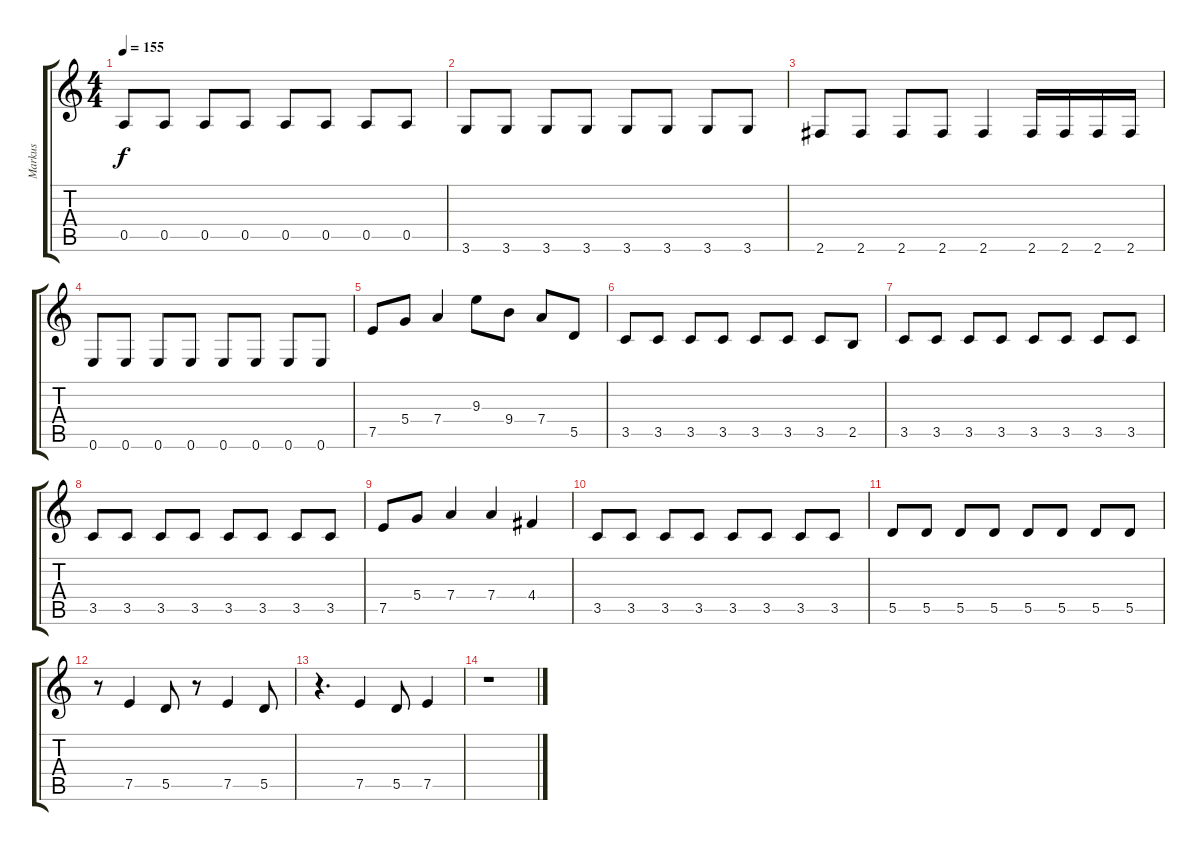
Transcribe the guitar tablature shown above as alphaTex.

\track ("Markus" "Markus") {instrument electricbassfinger}
\staff {score tabs}
\tuning (E4 B3 G3 D3 A2 E2) {hide}
\ts (4 4)
\tempo 155
\clef g2
\ks c
0.5.8{dy f} 0.5.8 0.5.8 0.5.8 0.5.8 0.5.8 0.5.8 0.5.8 |
3.6.8 3.6.8 3.6.8 3.6.8 3.6.8 3.6.8 3.6.8 3.6.8 |
2.6.8 2.6.8 2.6.8 2.6.8 2.6.4 2.6.16 2.6.16 2.6.16 2.6.16 |
0.6.8 0.6.8 0.6.8 0.6.8 0.6.8 0.6.8 0.6.8 0.6.8 |
7.5.8 5.4.8 7.4.4 9.3.8 9.4.8 7.4.8 5.5.8 |
3.5.8 3.5.8 3.5.8 3.5.8 3.5.8 3.5.8 3.5.8 2.5.8 |
3.5.8 3.5.8 3.5.8 3.5.8 3.5.8 3.5.8 3.5.8 3.5.8 |
3.5.8 3.5.8 3.5.8 3.5.8 3.5.8 3.5.8 3.5.8 3.5.8 |
7.5.8 5.4.8 7.4.4 7.4.4 4.4.4 |
3.5.8 3.5.8 3.5.8 3.5.8 3.5.8 3.5.8 3.5.8 3.5.8 |
5.5.8 5.5.8 5.5.8 5.5.8 5.5.8 5.5.8 5.5.8 5.5.8 |
r.8 7.5.4 5.5.8 r.8 7.5.4 5.5.8 |
r.4{d} 7.5.4 5.5.8 7.5.4 |
r.1
